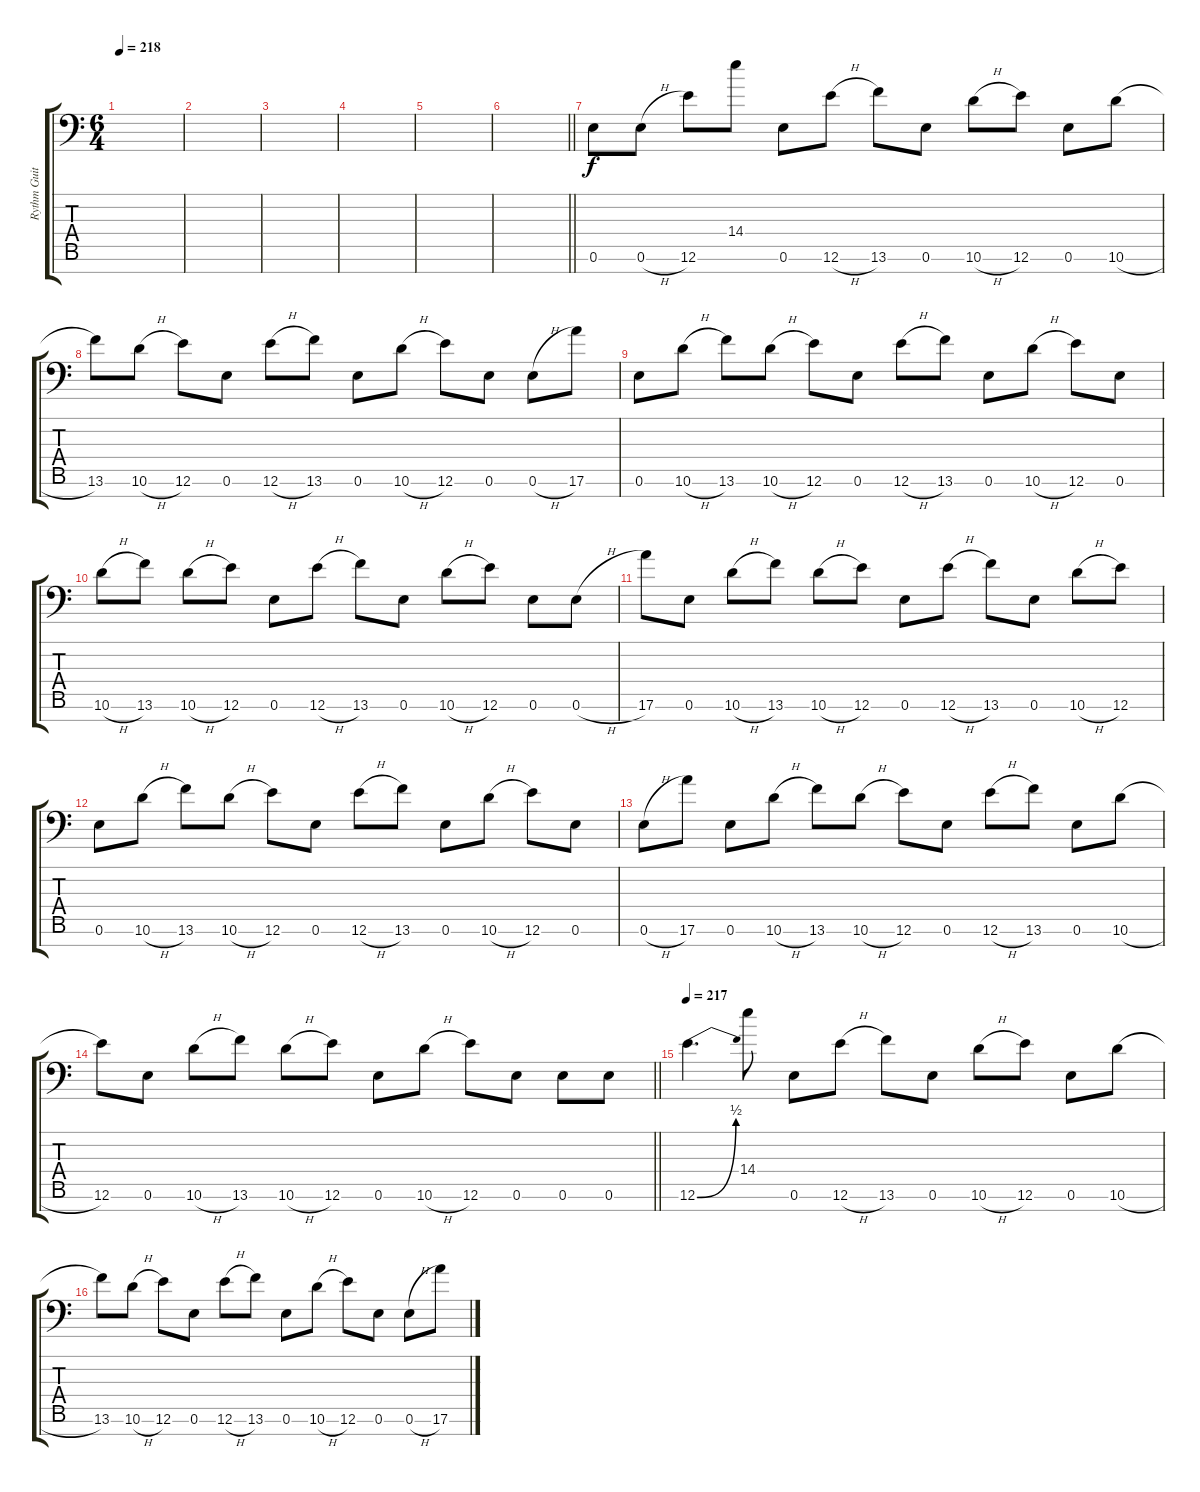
\track ("Rythm Guitar #1" "Rythm Guit") {instrument distortionguitar}
\staff {score tabs}
\tuning (D4 A3 E3 D3 A2 E2 A1) {hide}
\ts (6 4)
\tempo 218
\clef f4
\ks c
|
|
|
|
|
\barLineRight lightlight
|
\section ("" "")
0.6.8{volume 8 instrument electricguitarmuted} 0.6{h}.8 12.6.8 14.4.8 0.6.8 12.6{h}.8 13.6.8 0.6.8 10.6{h}.8 12.6.8 0.6.8 10.6{h}.8 |
13.6.8 10.6{h}.8 12.6.8 0.6.8 12.6{h}.8 13.6.8 0.6.8 10.6{h}.8 12.6.8 0.6.8 0.6{h}.8 17.6.8 |
0.6.8 10.6{h}.8 13.6.8 10.6{h}.8 12.6.8 0.6.8 12.6{h}.8 13.6.8 0.6.8 10.6{h}.8 12.6.8 0.6.8 |
10.6{h}.8 13.6.8 10.6{h}.8 12.6.8 0.6.8 12.6{h}.8 13.6.8 0.6.8 10.6{h}.8 12.6.8 0.6.8 0.6{h}.8 |
17.6.8 0.6.8 10.6{h}.8 13.6.8 10.6{h}.8 12.6.8 0.6.8 12.6{h}.8 13.6.8 0.6.8 10.6{h}.8 12.6.8 |
0.6.8 10.6{h}.8 13.6.8 10.6{h}.8 12.6.8 0.6.8 12.6{h}.8 13.6.8 0.6.8 10.6{h}.8 12.6.8 0.6.8 |
0.6{h}.8 17.6.8 0.6.8 10.6{h}.8 13.6.8 10.6{h}.8 12.6.8 0.6.8 12.6{h}.8 13.6.8 0.6.8 10.6{h}.8 |
\barLineRight lightlight
12.6.8 0.6.8 10.6{h}.8 13.6.8 10.6{h}.8 12.6.8 0.6.8 10.6{h}.8 12.6.8 0.6.8 0.6.8 0.6.8 |
\section ("" "")
\tempo 217
12.6{be (bend 0 0 60 2)}.4{d volume 13 instrument distortionguitar} 14.4.8 0.6.8 12.6{h}.8 13.6.8 0.6.8 10.6{h}.8 12.6.8 0.6.8 10.6{h}.8 |
13.6.8 10.6{h}.8 12.6.8 0.6.8 12.6{h}.8 13.6.8 0.6.8 10.6{h}.8 12.6.8 0.6.8 0.6{h}.8 17.6.8
